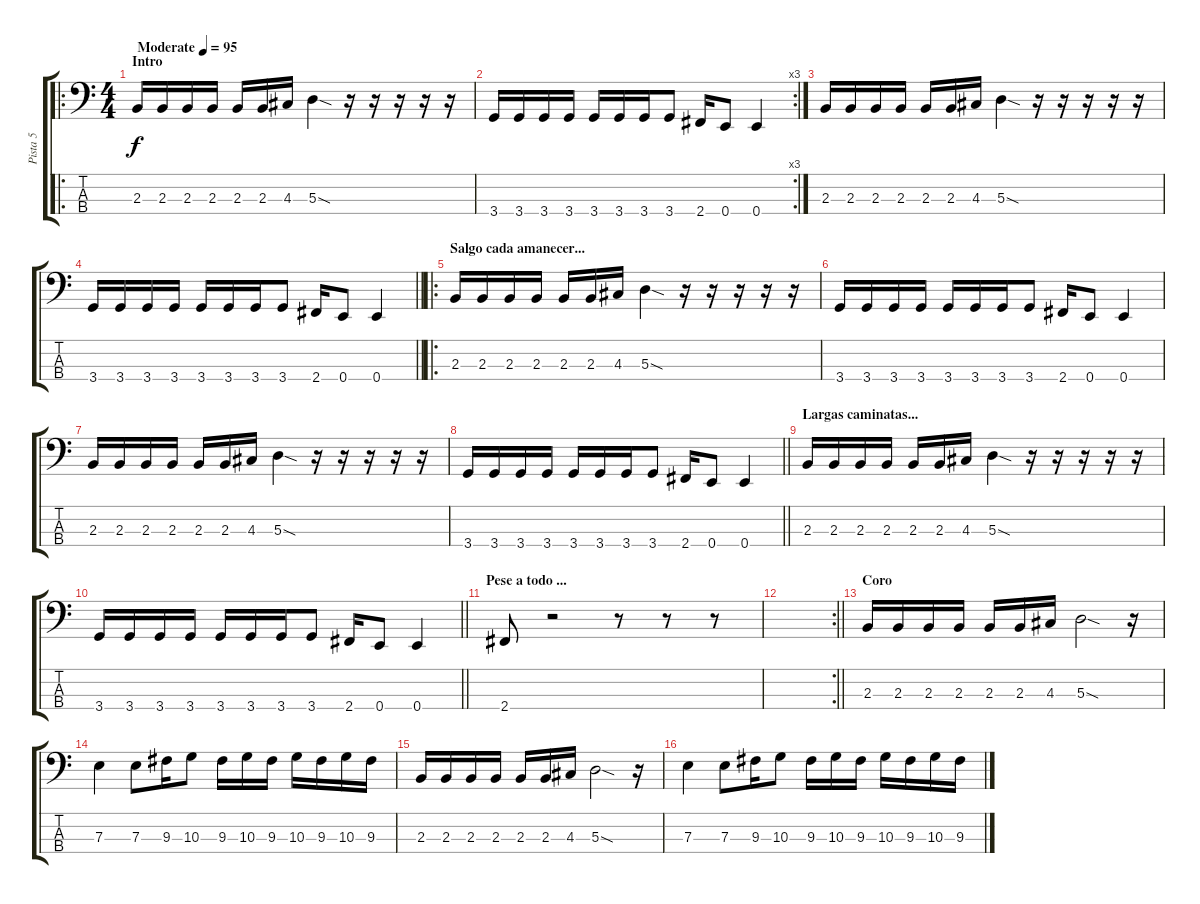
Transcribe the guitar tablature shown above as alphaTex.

\track ("Pista 5" "Pista 5") {instrument electricbassfinger}
\staff {score tabs}
\tuning (G2 D2 A1 E1) {hide}
\ro
\ts (4 4)
\section ("" "Intro")
\tempo (95 "Moderate")
\clef f4
\ks c
2.3.16{dy f instrument electricbassfinger} 2.3.16 2.3.16 2.3.16 2.3.16 2.3.16 4.3.16 5.3{sod}.4 r.16 r.16 r.16 r.16 r.16 |
\rc 3
3.4.16 3.4.16 3.4.16 3.4.16 3.4.16 3.4.16 3.4.16 3.4.8 2.4.16 0.4.8 0.4.4 |
2.3.16 2.3.16 2.3.16 2.3.16 2.3.16 2.3.16 4.3.16 5.3{sod}.4 r.16 r.16 r.16 r.16 r.16 |
\barLineRight lightlight
3.4.16 3.4.16 3.4.16 3.4.16 3.4.16 3.4.16 3.4.16 3.4.8 2.4.16 0.4.8 0.4.4 |
\ro
\section ("" "Salgo cada amanecer...")
2.3.16 2.3.16 2.3.16 2.3.16 2.3.16 2.3.16 4.3.16 5.3{sod}.4 r.16 r.16 r.16 r.16 r.16 |
3.4.16 3.4.16 3.4.16 3.4.16 3.4.16 3.4.16 3.4.16 3.4.8 2.4.16 0.4.8 0.4.4 |
2.3.16 2.3.16 2.3.16 2.3.16 2.3.16 2.3.16 4.3.16 5.3{sod}.4 r.16 r.16 r.16 r.16 r.16 |
\barLineRight lightlight
3.4.16 3.4.16 3.4.16 3.4.16 3.4.16 3.4.16 3.4.16 3.4.8 2.4.16 0.4.8 0.4.4 |
\section ("" "Largas caminatas...")
2.3.16 2.3.16 2.3.16 2.3.16 2.3.16 2.3.16 4.3.16 5.3{sod}.4 r.16 r.16 r.16 r.16 r.16 |
\barLineRight lightlight
3.4.16 3.4.16 3.4.16 3.4.16 3.4.16 3.4.16 3.4.16 3.4.8 2.4.16 0.4.8 0.4.4 |
\section ("" "Pese a todo ...")
2.4.8 r.2 r.8 r.8 r.8 |
\rc 2
\barLineRight lightlight
|
\section ("" "Coro")
2.3.16 2.3.16 2.3.16 2.3.16 2.3.16 2.3.16 4.3.16 5.3{sod}.2 r.16 |
7.3.4 7.3.8 9.3.16 10.3.8 9.3.16 10.3.16 9.3.16 10.3.16 9.3.16 10.3.16 9.3.16 |
2.3.16 2.3.16 2.3.16 2.3.16 2.3.16 2.3.16 4.3.16 5.3{sod}.2 r.16 |
7.3.4 7.3.8 9.3.16 10.3.8 9.3.16 10.3.16 9.3.16 10.3.16 9.3.16 10.3.16 9.3.16
